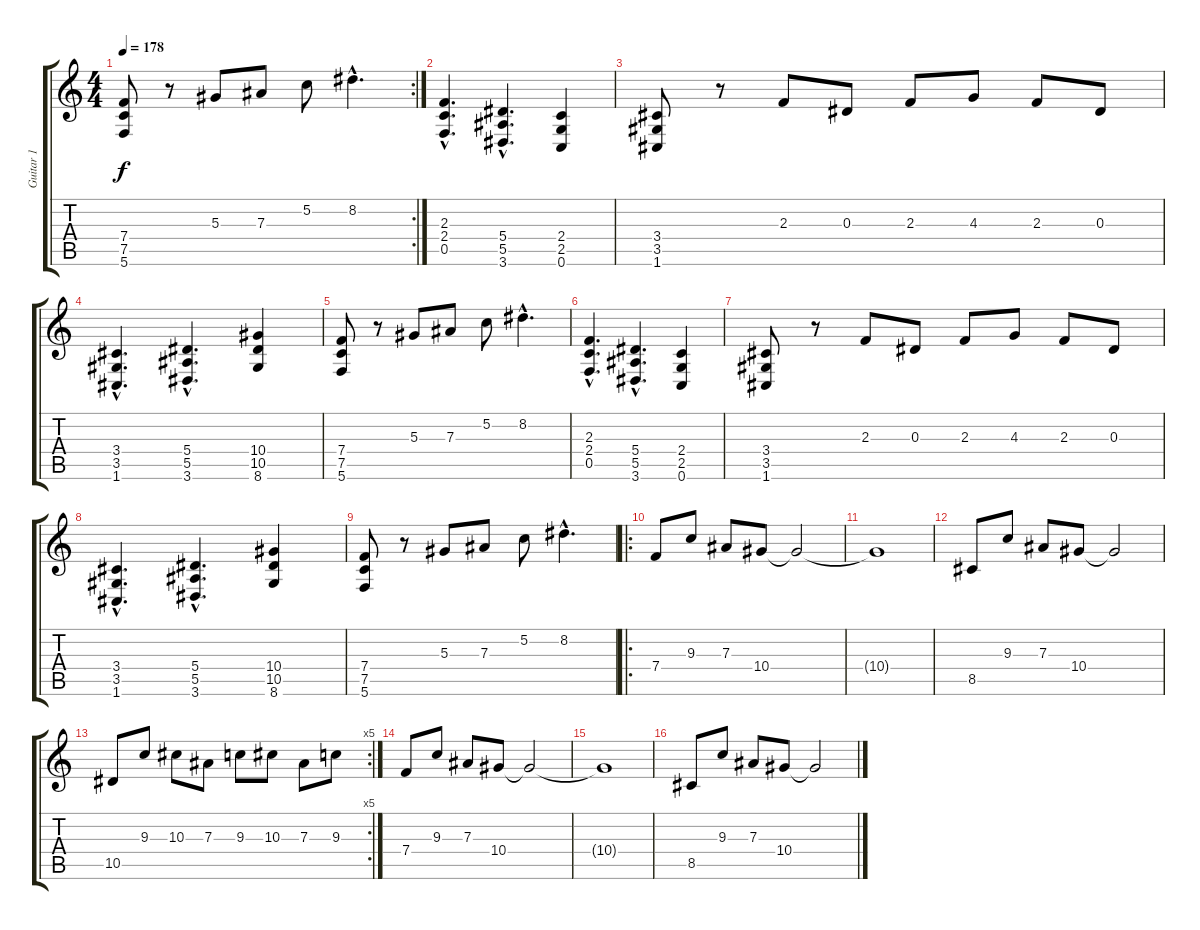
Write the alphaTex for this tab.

\track ("Guitar 1" "Guitar 1") {instrument electricguitarclean}
\staff {score tabs}
\tuning (C4 G3 Eb3 Bb2 F2 C2) {hide}
\rc 2
\ts (4 4)
\tempo 178
\clef g2
\ks c
(7.4 7.5 5.6).8{dy f} r.8 5.3.8 7.3.8 5.2.8 8.2{hac}.4{d} |
(2.3{hac} 2.4{hac} 0.5{hac}).4{d} (5.4{hac} 5.5{hac} 3.6{hac}).4{d} (2.4 2.5 0.6).4 |
(3.4 3.5 1.6).8 r.8 2.3.8 0.3.8 2.3.8 4.3.8 2.3.8 0.3.8 |
(3.4{hac} 3.5{hac} 1.6{hac}).4{d} (5.4{hac} 5.5{hac} 3.6{hac}).4{d} (10.4 10.5 8.6).4 |
(7.4 7.5 5.6).8 r.8 5.3.8 7.3.8 5.2.8 8.2{hac}.4{d} |
(2.3{hac} 2.4{hac} 0.5{hac}).4{d} (5.4{hac} 5.5{hac} 3.6{hac}).4{d} (2.4 2.5 0.6).4 |
(3.4 3.5 1.6).8 r.8 2.3.8 0.3.8 2.3.8 4.3.8 2.3.8 0.3.8 |
(3.4{hac} 3.5{hac} 1.6{hac}).4{d} (5.4{hac} 5.5{hac} 3.6{hac}).4{d} (10.4 10.5 8.6).4 |
(7.4 7.5 5.6).8 r.8 5.3.8 7.3.8 5.2.8 8.2{hac}.4{d} |
\ro
7.4.8 9.3.8 7.3.8 10.4.8 10.4{t}.2 |
10.4{t}.1 |
8.5.8 9.3.8 7.3.8 10.4.8 10.4{t}.2 |
\rc 5
10.5.8 9.3.8 10.3.8 7.3.8 9.3.8 10.3.8 7.3.8 9.3.8 |
7.4.8{volume 0} 9.3.8 7.3.8 10.4.8 10.4{t}.2 |
10.4{t}.1 |
8.5.8 9.3.8 7.3.8 10.4.8 10.4{t}.2
